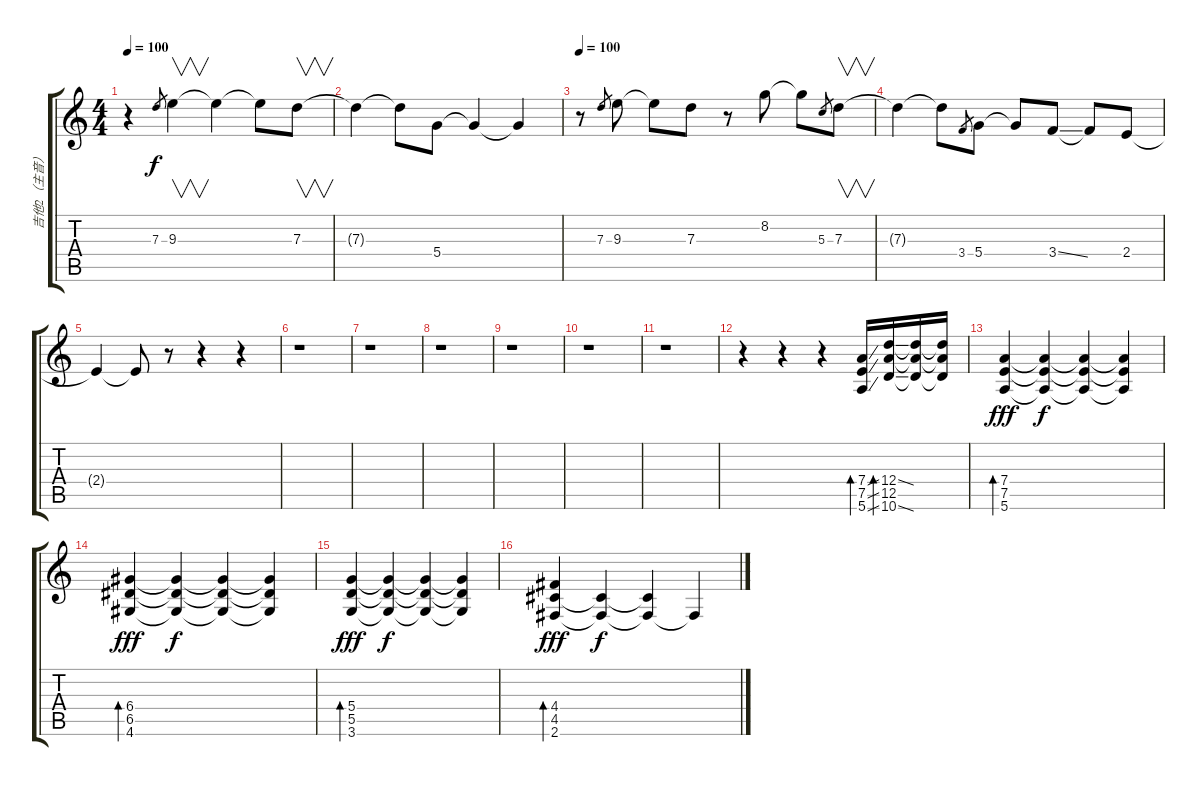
\track ("吉他2（主音）" "吉他2（主音）") {instrument distortionguitar}
\staff {score tabs}
\tuning (E4 B3 G3 D3 A2 E2) {hide}
\ts (4 4)
\tempo 100
\clef g2
\ks c
r.4{dy f} 7.3.8{gr} 9.3.4{v} 9.3{t}.4 9.3{t}.8 7.3.8{v} |
7.3{t}.4 7.3{t}.8 5.4.8 5.4{t}.4 5.4{t}.4 |
\tempo 100
r.8 7.3.8{gr} 9.3.8 9.3{t}.8 7.3.8 r.8 8.2.8 8.2{t}.8 5.3.8{gr} 7.3.8{v} |
7.3{t}.4 7.3{t}.8 3.4.8{gr} 5.4.8 5.4{t}.8 3.4{ss}.8 3.4{t}.8 2.4.8 |
2.4{t}.4 2.4{t}.8 r.8 r.4 r.4 |
r.1 |
r.1 |
r.1 |
r.1 |
r.1 |
r.1 |
r.4 r.4 r.4 (7.4{ss} 7.5{ss} 5.6{ss}).16{bd 30} (12.4{ss} 12.5 10.6{ss}).16{bd 480} (12.4{t} 12.5{t} 10.6{t}).16 (12.4{t} 12.5{t} 10.6{t}).16 |
(7.4 7.5 5.6).4{bd 60 dy fff} (7.4{t} 7.5{t} 5.6{t}).4{dy f} (7.4{t} 7.5{t} 5.6{t}).4 (7.4{t} 7.5{t} 5.6{t}).4 |
(6.4 6.5 4.6).4{bd 60 dy fff} (6.4{t} 6.5{t} 4.6{t}).4{dy f} (6.4{t} 6.5{t} 4.6{t}).4 (6.4{t} 6.5{t} 4.6{t}).4 |
(5.4 5.5 3.6).4{bd 60 dy fff} (5.4{t} 5.5{t} 3.6{t}).4{dy f} (5.4{t} 5.5{t} 3.6{t}).4 (5.4{t} 5.5{t} 3.6{t}).4 |
(4.4 4.5 2.6).4{bd 60 dy fff} (4.5{t} 2.6{t}).4{dy f} (4.5{t} 2.6{t}).4 2.6{t}.4{volume 16}
